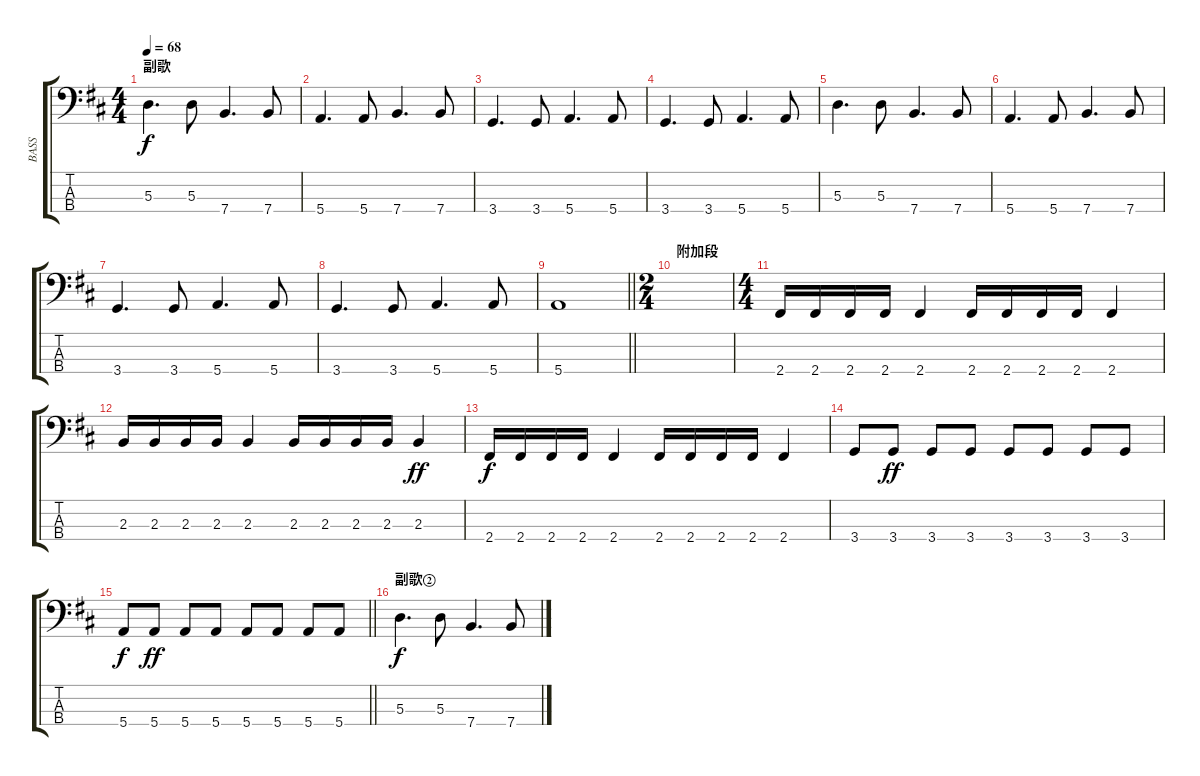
\track ("BASS" "BASS") {instrument electricbassfinger}
\staff {score tabs}
\tuning (G2 D2 A1 E1) {hide}
\ts (4 4)
\section ("" "副歌")
\tempo 68
\clef f4
\ks d
5.3.4{d dy f} 5.3.8 7.4.4{d} 7.4.8 |
5.4.4{d} 5.4.8 7.4.4{d} 7.4.8 |
3.4.4{d} 3.4.8 5.4.4{d} 5.4.8 |
3.4.4{d} 3.4.8 5.4.4{d} 5.4.8 |
5.3.4{d} 5.3.8 7.4.4{d} 7.4.8 |
5.4.4{d} 5.4.8 7.4.4{d} 7.4.8 |
3.4.4{d} 3.4.8 5.4.4{d} 5.4.8 |
3.4.4{d} 3.4.8 5.4.4{d} 5.4.8 |
\barLineRight lightlight
5.4.1 |
\ts (2 4)
\section ("" "附加段")
|
\ts (4 4)
2.4.16 2.4.16 2.4.16 2.4.16 2.4.4 2.4.16 2.4.16 2.4.16 2.4.16 2.4.4 |
2.3.16 2.3.16 2.3.16 2.3.16 2.3.4 2.3.16 2.3.16 2.3.16 2.3.16 2.3.4{dy ff} |
2.4.16{dy f} 2.4.16 2.4.16 2.4.16 2.4.4 2.4.16 2.4.16 2.4.16 2.4.16 2.4.4 |
3.4.8 3.4.8{dy ff} 3.4.8 3.4.8 3.4.8 3.4.8 3.4.8 3.4.8 |
\barLineRight lightlight
5.4.8{dy f} 5.4.8{dy ff} 5.4.8 5.4.8 5.4.8 5.4.8 5.4.8 5.4.8 |
\section ("" "副歌②")
5.3.4{d dy f} 5.3.8 7.4.4{d} 7.4.8
